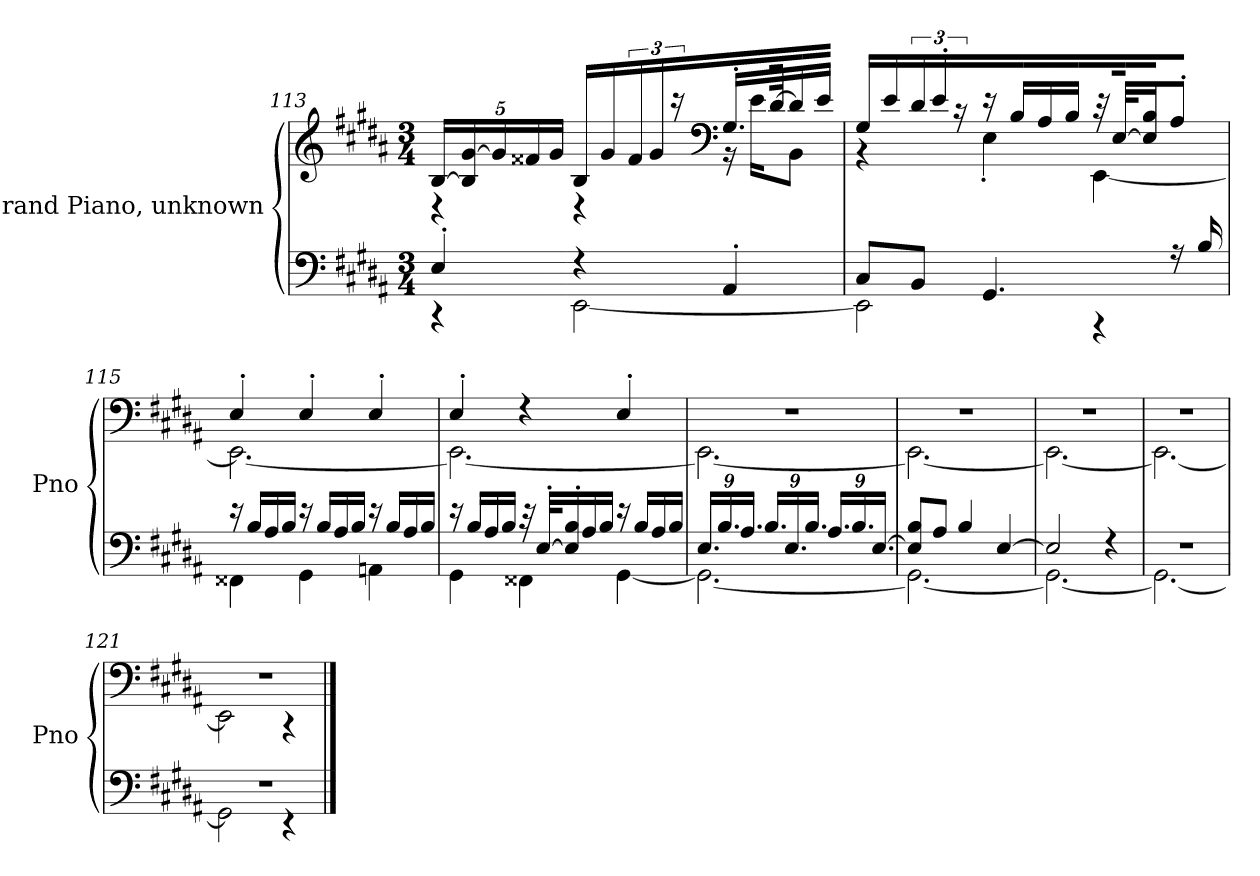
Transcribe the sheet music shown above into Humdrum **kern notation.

**kern	**kern
*part1	*part1
*staff2	*staff1
*I"Grand Piano, unknown	*
*I'Pno	*
!!LO:LB:g=z
*clefF4	*clefG2
*k[f#c#g#d#a#]	*k[f#c#g#d#a#]
*M3/4	*M3/4
=113	=113
*^	*
*	*	*Xbrackettup
*	*	*^
4E'/	4r	[20B/LL	4r
.	.	20B/] [20g#/	.
.	.	20g#/]	.
.	.	20f##X/	.
.	.	20g#/JJ	.
4r	[2EE\	16B/LL	4r
.	.	16g#/	.
*	*	*brackettup	*
.	.	24f##/	.
.	.	24g#/JJ	.
.	.	24r	.
*	*	*clefF4	*
4AA#'/	.	16.G#'/LL	16r
.	.	.	16e\KL
.	.	[32d#/K	.
.	.	16d#/]	8BB\J
.	.	16e/JJ	.
=114	=114	=114	=114
8C#/L	2EE\]	16G#/LL	4r
.	.	16e/	.
8BB/J	.	24d#/	.
.	.	24e'/JJ	.
.	.	24r	.
4.GG#/	.	16r	4E'\
.	.	16B/LL	.
.	.	16A#/	.
.	.	16B/JJ	.
.	4r	32r	[4EE\
.	.	[32E/KLL	.
.	.	16E/] 16B/J	.
16r	.	8A#'/J	.
16B/	.	.	.
!!LO:LB:g=z	!!
=115	=115	=115	=115
16r	4FF##X\	4E'/	2.EE\_
16B/LL	.	.	.
16A#/	.	.	.
16B/JJ	.	.	.
16r	4GG#\	4E'/	.
16B/LL	.	.	.
16A#/	.	.	.
16B/JJ	.	.	.
16r	4AAn\	4E'/	.
16B/LL	.	.	.
16A#/	.	.	.
16B/JJ	.	.	.
=116	=116	=116	=116
16r	4GG#\	4E'/	2.EE\_
16B/LL	.	.	.
16A#/	.	.	.
16B/JJ	.	.	.
32r	4FF##X\	4r	.
[32E'/KLL	.	.	.
16E/]' 16B/'	.	.	.
16A#/	.	.	.
16B/JJ	.	.	.
16r	[4GG#\	4E'/	.
16B/LL	.	.	.
16A#/	.	.	.
16B/JJ	.	.	.
=117	=117	=117	=117
*Xbrackettup	*	*	*
18.E/LL	2.GG#\_	2.r	2.EE\_
18.B/	.	.	.
18.A#/JJ	.	.	.
18.B/LL	.	.	.
18.E/	.	.	.
18.B/JJ	.	.	.
18.A#/LL	.	.	.
18.B/	.	.	.
[18.E/JJ	.	.	.
=118	=118	=118	=118
8E/] 8B/L	2.GG#\_	2.r	2.EE\_
8A#/J	.	.	.
4B/	.	.	.
[4E/	.	.	.
!!LO:PB:g=z	!!
=119	=119	=119	=119
2E/]	2.GG#\_	2.r	2.EE\_
4r	.	.	.
=120	=120	=120	=120
2.r	2.GG#\_	2.r	2.EE\_
=121	=121	=121	=121
2.r	2GG#\]	2.r	2EE\]
.	4r	.	4r
*v	*v	*	*
*	*v	*v
==	==
*-	*-
